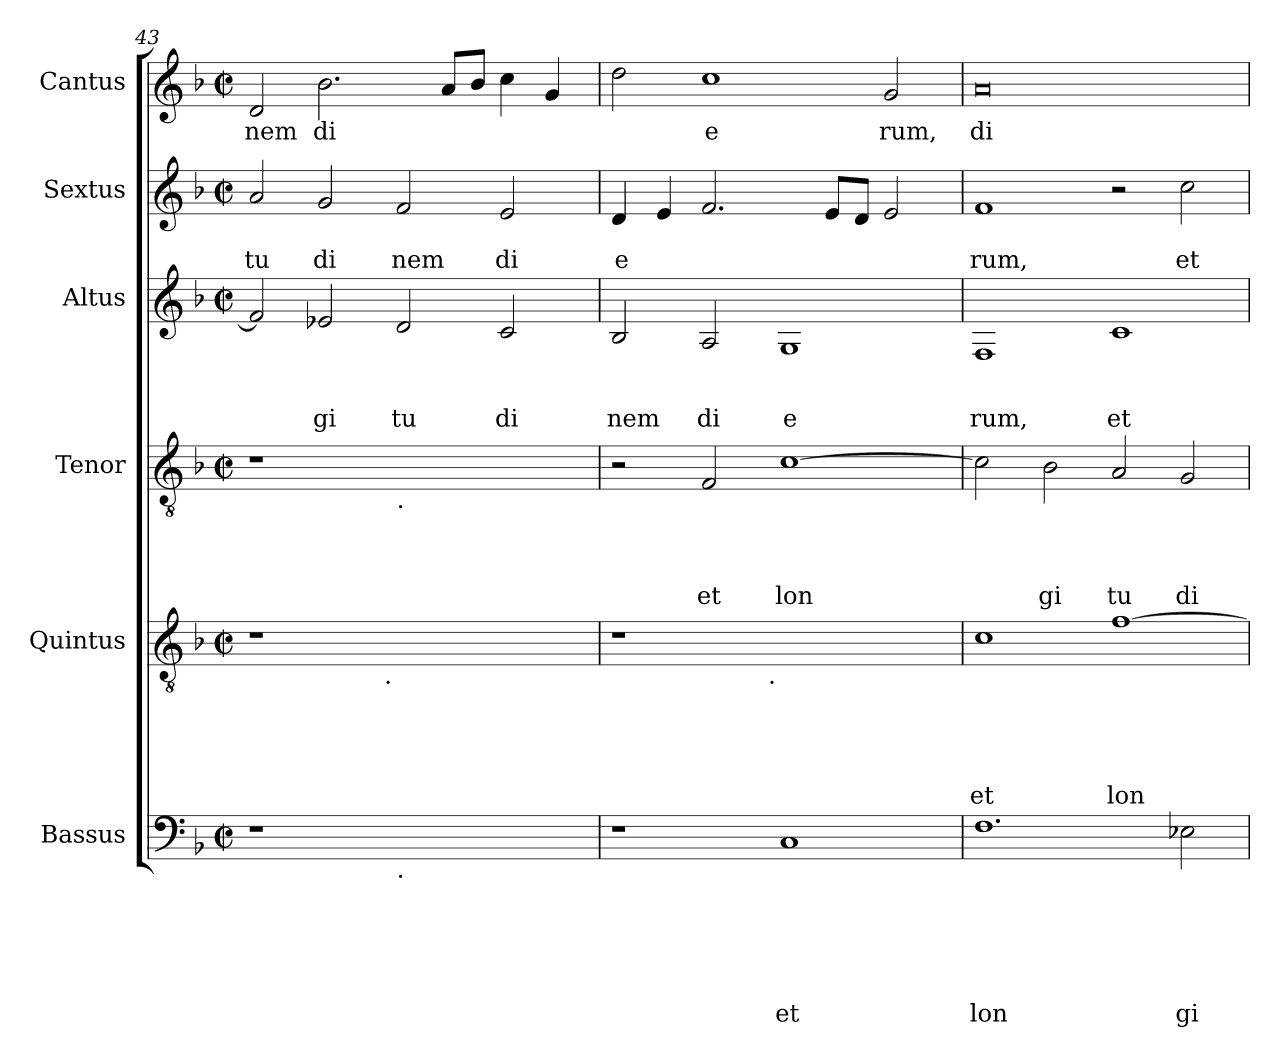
**kern	**text	**text	**text	**text	**text	**text	**kern	**text	**text	**text	**text	**text	**kern	**text	**text	**text	**text	**kern	**text	**text	**text	**kern	**text	**text	**kern	**text
*part6	*part6	*part6	*part6	*part6	*part6	*part6	*part5	*part5	*part5	*part5	*part5	*part5	*part4	*part4	*part4	*part4	*part4	*part3	*part3	*part3	*part3	*part2	*part2	*part2	*part1	*part1
*staff6	*staff6	*staff6	*staff6	*staff6	*staff6	*staff6	*staff5	*staff5	*staff5	*staff5	*staff5	*staff5	*staff4	*staff4	*staff4	*staff4	*staff4	*staff3	*staff3	*staff3	*staff3	*staff2	*staff2	*staff2	*staff1	*staff1
*I"Bassus	*	*	*	*	*	*	*I"Quintus	*	*	*	*	*	*I"Tenor	*	*	*	*	*I"Altus	*	*	*	*I"Sextus	*	*	*I"Cantus	*
*clefF4	*	*	*	*	*	*	*clefGv2	*	*	*	*	*	*clefGv2	*	*	*	*	*clefG2	*	*	*	*clefG2	*	*	*clefG2	*
*k[b-]	*	*	*	*	*	*	*k[b-]	*	*	*	*	*	*k[b-]	*	*	*	*	*k[b-]	*	*	*	*k[b-]	*	*	*k[b-]	*
*F:	*	*	*	*	*	*	*F:	*	*	*	*	*	*F:	*	*	*	*	*F:	*	*	*	*F:	*	*	*F:	*
*M2/2	*	*	*	*	*	*	*M2/2	*	*	*	*	*	*M2/2	*	*	*	*	*M2/2	*	*	*	*M2/2	*	*	*M2/2	*
*met(c|)	*	*	*	*	*	*	*met(c|)	*	*	*	*	*	*met(c|)	*	*	*	*	*met(c|)	*	*	*	*met(c|)	*	*	*met(c|)	*
=43	=43	=43	=43	=43	=43	=43	=43	=43	=43	=43	=43	=43	=43	=43	=43	=43	=43	=43	=43	=43	=43	=43	=43	=43	=43	=43
!	!	!	!	!	!	!	!	!	!	!	!	!	!	!	!	!	!	!	!	!	!	!	!	!LO:LY:b	!	!LO:LY:b
*	*	*	*	*	*	*	*^	*	*	*	*	*	*	*	*	*	*	*	*	*	*	*	*	*	*	*
1r	.	.	.	.	.	.	1r	2ryy	.	.	.	.	.	1r	.	.	.	.	2f/]	.	.	.	2a/	.	tu	2d/	nem
!	!	!	!	!	!	!	!	!	!	!	!	!	!	!	!	!	!	!	!	!	!	!LO:LY:b	!	!	!LO:LY:b	!	!LO:LY:b
.	.	.	.	.	.	.	.	4...ryy	.	.	.	.	.	.	.	.	.	.	2e-X/	.	.	gi	2g/	.	di	2.b-\	di
!	!	!	!	!	!	!	!	!LO:TX:b:t=.	!	!	!	!	!	!	!	!	!	!	!	!	!	!	!	!	!	!	!
.	.	.	.	.	.	.	.	1ryy	.	.	.	.	.	.	.	.	.	.	.	.	.	.	.	.	.	.	.
!	!	!	!	!	!	!	!	!	!	!	!	!	!	!LO:TX:b:t=.	!	!	!	!	!	!	!	!	!	!	!	!	!
!LO:TX:b:t=.	!	!	!	!	!	!	!	!	!	!	!	!	!	!	!	!	!	!	!	!	!	!	!	!	!	!	!
!	!	!	!	!	!	!	!	!	!	!	!	!	!	!	!	!	!	!	!	!	!	!LO:LY:b	!	!	!LO:LY:b	!	!
1ryy	.	.	.	.	.	.	1ryy	.	.	.	.	.	.	1ryy	.	.	.	.	2d/	.	.	tu	2f/	.	nem	.	.
.	.	.	.	.	.	.	.	.	.	.	.	.	.	.	.	.	.	.	.	.	.	.	.	.	.	8a/L	.
.	.	.	.	.	.	.	.	.	.	.	.	.	.	.	.	.	.	.	.	.	.	.	.	.	.	8b-/J	.
!	!	!	!	!	!	!	!	!	!	!	!	!	!	!	!	!	!	!	!	!	!	!LO:LY:b	!	!	!LO:LY:b	!	!
.	.	.	.	.	.	.	.	.	.	.	.	.	.	.	.	.	.	.	2c/	.	.	di	2e/	.	di	4cc\	.
.	.	.	.	.	.	.	.	.	.	.	.	.	.	.	.	.	.	.	.	.	.	.	.	.	.	4g/	.
.	.	.	.	.	.	.	.	32ryy	.	.	.	.	.	.	.	.	.	.	.	.	.	.	.	.	.	.	.
=44	=44	=44	=44	=44	=44	=44	=44	=44	=44	=44	=44	=44	=44	=44	=44	=44	=44	=44	=44	=44	=44	=44	=44	=44	=44	=44	=44
!	!	!	!	!	!	!	!	!	!	!	!	!	!	!	!	!	!	!	!	!	!	!LO:LY:b	!	!	!LO:LY:b	!	!
1r	.	.	.	.	.	.	1r	2ryy	.	.	.	.	.	2r	.	.	.	.	2B-/	.	.	nem	4d/	.	e	2dd\	.
.	.	.	.	.	.	.	.	.	.	.	.	.	.	.	.	.	.	.	.	.	.	.	4e/	.	.	.	.
!	!	!	!	!	!	!	!	!	!	!	!	!	!	!	!	!	!	!LO:LY:b	!	!	!	!LO:LY:b	!	!	!	!	!LO:LY:b
.	.	.	.	.	.	.	.	4...ryy	.	.	.	.	.	2F/	.	.	.	et	2A/	.	.	di	2.f/	.	.	1cc	e
!	!	!	!	!	!	!	!	!LO:TX:b:t=.	!	!	!	!	!	!	!	!	!	!	!	!	!	!	!	!	!	!	!
.	.	.	.	.	.	.	.	1ryy	.	.	.	.	.	.	.	.	.	.	.	.	.	.	.	.	.	.	.
!	!	!	!	!	!	!LO:LY:b	!	!	!	!	!	!	!	!	!	!	!	!LO:LY:b	!	!	!	!LO:LY:b	!	!	!	!	!
1C	.	.	.	.	.	et	1ryy	.	.	.	.	.	.	[>1c	.	.	.	lon	1G	.	.	e	.	.	.	.	.
.	.	.	.	.	.	.	.	.	.	.	.	.	.	.	.	.	.	.	.	.	.	.	8e/L	.	.	.	.
.	.	.	.	.	.	.	.	.	.	.	.	.	.	.	.	.	.	.	.	.	.	.	8d/J	.	.	.	.
!	!	!	!	!	!	!	!	!	!	!	!	!	!	!	!	!	!	!	!	!	!	!	!	!	!	!	!LO:LY:b
.	.	.	.	.	.	.	.	.	.	.	.	.	.	.	.	.	.	.	.	.	.	.	2e/	.	.	2g/	rum,
.	.	.	.	.	.	.	.	32ryy	.	.	.	.	.	.	.	.	.	.	.	.	.	.	.	.	.	.	.
=45	=45	=45	=45	=45	=45	=45	=45	=45	=45	=45	=45	=45	=45	=45	=45	=45	=45	=45	=45	=45	=45	=45	=45	=45	=45	=45	=45
!	!	!	!	!	!	!LO:LY:b	!	!	!	!	!	!	!LO:LY:b	!	!	!	!	!	!	!	!	!LO:LY:b	!	!	!LO:LY:b	!	!LO:LY:b
*	*	*	*	*	*	*	*v	*v	*	*	*	*	*	*	*	*	*	*	*	*	*	*	*	*	*	*	*
1.F	.	.	.	.	.	lon	1c	.	.	.	.	et	2c\]	.	.	.	.	1F	.	.	rum,	1f	.	rum,	0a	di
!	!	!	!	!	!	!	!	!	!	!	!	!	!	!	!	!	!LO:LY:b	!	!	!	!	!	!	!	!	!
.	.	.	.	.	.	.	.	.	.	.	.	.	2B-\	.	.	.	gi	.	.	.	.	.	.	.	.	.
!	!	!	!	!	!	!	!	!	!	!	!	!LO:LY:b	!	!	!	!	!LO:LY:b	!	!	!	!LO:LY:b	!	!	!	!	!
.	.	.	.	.	.	.	[>1f	.	.	.	.	lon	2A/	.	.	.	tu	1c	.	.	et	2r	.	.	.	.
!	!	!	!	!	!	!LO:LY:b	!	!	!	!	!	!	!	!	!	!	!LO:LY:b	!	!	!	!	!	!	!LO:LY:b	!	!
2E-X\	.	.	.	.	.	gi	.	.	.	.	.	.	2G/	.	.	.	di	.	.	.	.	2cc\	.	et	.	.
=	=	=	=	=	=	=	=	=	=	=	=	=	=	=	=	=	=	=	=	=	=	=	=	=	=	=
*-	*-	*-	*-	*-	*-	*-	*-	*-	*-	*-	*-	*-	*-	*-	*-	*-	*-	*-	*-	*-	*-	*-	*-	*-	*-	*-
